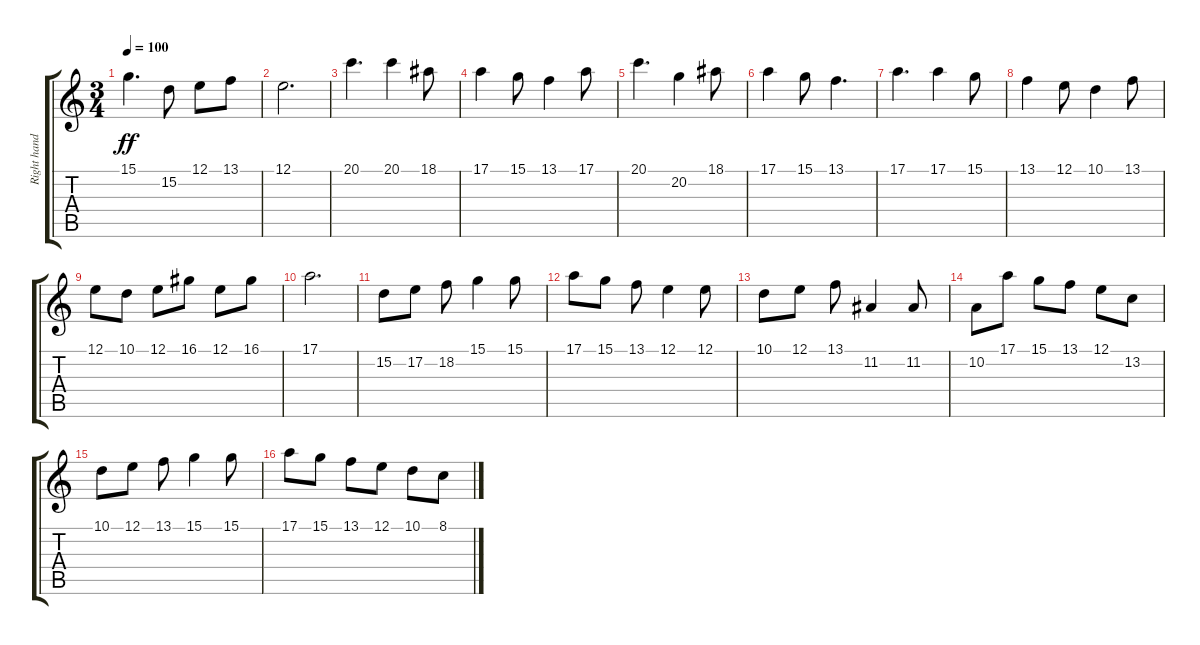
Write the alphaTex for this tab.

\track ("Right hand on the piano" "Right hand") {instrument acousticgrandpiano}
\staff {score tabs}
\tuning (E4 B3 G3 D3 A2 E2) {hide}
\ts (3 4)
\tempo 100
\clef g2
\ks c
15.1.4{d dy ff} 15.2.8 12.1.8 13.1.8 |
12.1.2{d} |
20.1.4{d} 20.1.4 18.1.8 |
17.1.4 15.1.8 13.1.4 17.1.8 |
20.1.4{d} 20.2.4 18.1.8 |
17.1.4 15.1.8 13.1.4{d} |
17.1.4{d} 17.1.4 15.1.8 |
13.1.4 12.1.8 10.1.4 13.1.8 |
12.1.8 10.1.8 12.1.8 16.1.8 12.1.8 16.1.8 |
17.1.2{d} |
15.2.8 17.2.8 18.2.8 15.1.4 15.1.8 |
17.1.8 15.1.8 13.1.8 12.1.4 12.1.8 |
10.1.8 12.1.8 13.1.8 11.2.4 11.2.8 |
10.2.8 17.1.8 15.1.8 13.1.8 12.1.8 13.2.8 |
10.1.8 12.1.8 13.1.8 15.1.4 15.1.8 |
17.1.8 15.1.8 13.1.8 12.1.8 10.1.8 8.1.8
